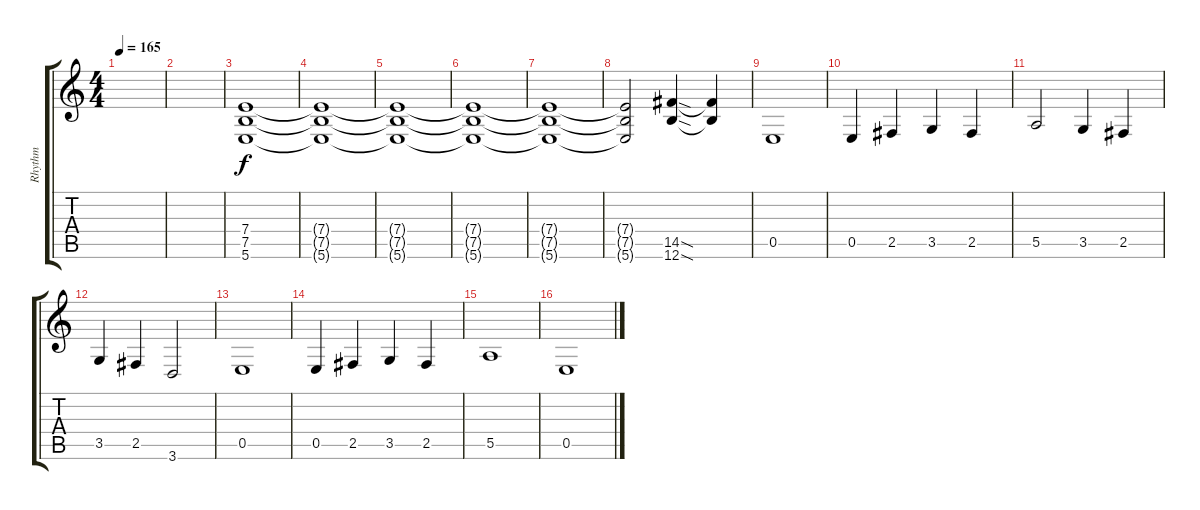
\track ("Rhythm" "Rhythm") {instrument distortionguitar}
\staff {score tabs}
\tuning (B3 Gb3 D3 A2 E2 B1) {hide}
\ts (4 4)
\tempo 165
\clef g2
\ks c
|
|
(7.4 7.5 5.6).1 |
(7.4{t} 7.5{t} 5.6{t}).1 |
(7.4{t} 7.5{t} 5.6{t}).1 |
(7.4{t} 7.5{t} 5.6{t}).1 |
(7.4{t} 7.5{t} 5.6{t}).1 |
(7.4{t} 7.5{t} 5.6{t}).2 (14.5{sod} 12.6{sod}).4 (14.5{t} 12.6{t}).4 |
0.5.1 |
0.5.4 2.5.4 3.5.4 2.5.4 |
5.5.2 3.5.4 2.5.4 |
3.5.4 2.5.4 3.6.2 |
0.5.1 |
0.5.4 2.5.4 3.5.4 2.5.4 |
5.5.1 |
0.5.1
